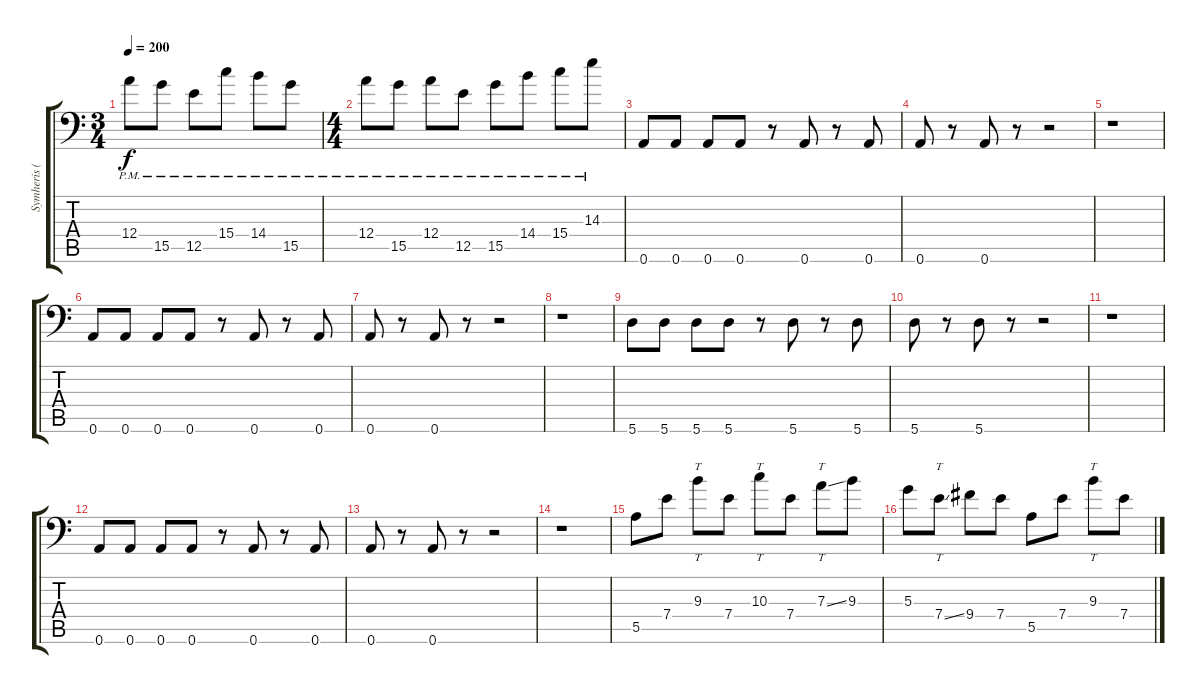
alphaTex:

\track ("Symheris (Lead)" "Symheris (") {instrument distortionguitar}
\staff {score tabs}
\tuning (B3 Gb3 D3 A2 E2 A1) {hide}
\ts (3 4)
\tempo 200
\clef f4
\ks c
12.4{pm}.8{dy f} 15.5{pm}.8 12.5{pm}.8 15.4{pm}.8 14.4{pm}.8 15.5{pm}.8 |
\ts (4 4)
12.4{pm}.8 15.5{pm}.8 12.4{pm}.8 12.5{pm}.8 15.5{pm}.8 14.4{pm}.8 15.4{pm}.8 14.3{pm}.8 |
0.6.8 0.6.8 0.6.8 0.6.8 r.8 0.6.8 r.8 0.6.8 |
0.6.8 r.8 0.6.8 r.8 r.2 |
r.1 |
0.6.8 0.6.8 0.6.8 0.6.8 r.8 0.6.8 r.8 0.6.8 |
0.6.8 r.8 0.6.8 r.8 r.2 |
r.1 |
5.6.8 5.6.8 5.6.8 5.6.8 r.8 5.6.8 r.8 5.6.8 |
5.6.8 r.8 5.6.8 r.8 r.2 |
r.1 |
0.6.8 0.6.8 0.6.8 0.6.8 r.8 0.6.8 r.8 0.6.8 |
0.6.8 r.8 0.6.8 r.8 r.2 |
r.1 |
5.5.8 7.4.8 9.3.8{tt} 7.4.8 10.3.8{tt} 7.4.8 7.3{ss}.8{tt} 9.3.8 |
5.3.8 7.4{ss}.8{tt} 9.4.8 7.4.8 5.5.8 7.4.8 9.3.8{tt} 7.4.8
